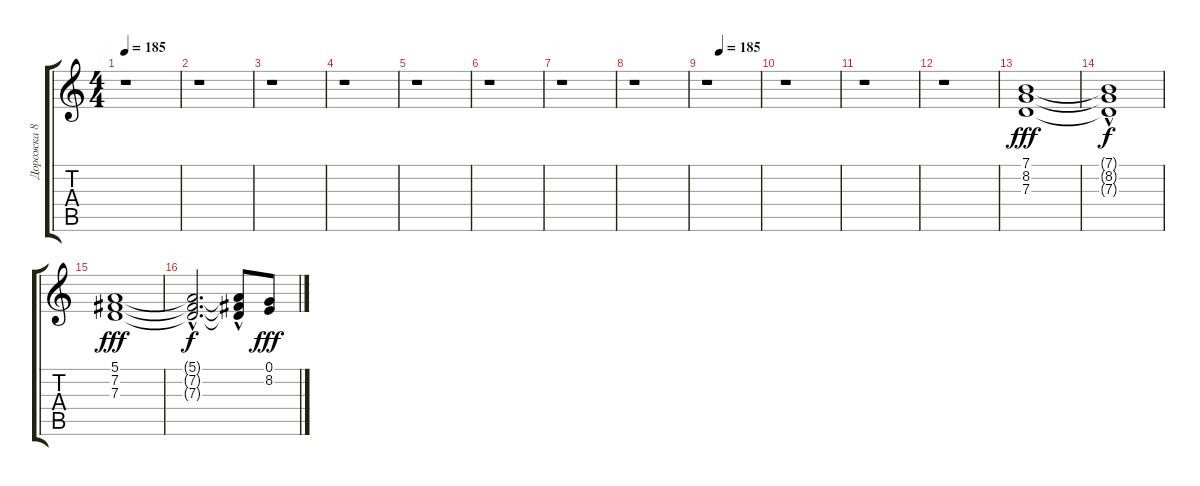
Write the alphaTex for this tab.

\track ("Дорожка 8" "Дорожка 8") {instrument synthstrings1}
\staff {score tabs}
\tuning (E4 B3 G3 D3 A2 E2) {hide}
\ts (4 4)
\tempo 185
\clef g2
\ks c
r.1{dy fff} |
r.1 |
r.1 |
r.1 |
r.1 |
r.1 |
r.1 |
r.1 |
\tempo (185 0.25)
r.1 |
r.1 |
r.1 |
r.1 |
(7.1 8.2 7.3).1 |
(7.1{t} 8.2{t} 7.3{hac t}).1{dy f} |
(5.1 7.2 7.3).1{dy fff} |
(5.1{hac t} 7.2{hac t} 7.3{hac t}).2{d dy f} (5.1{hac t} 7.2{t} 7.3{t}).8 (0.1 8.2).8{dy fff}
